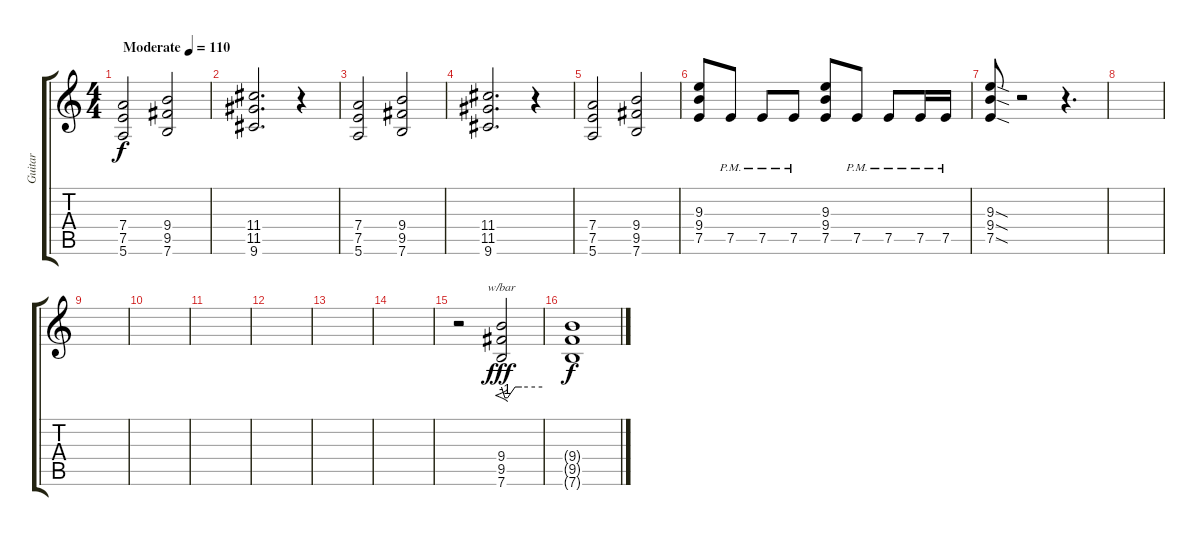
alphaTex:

\track ("Guitar" "Guitar") {instrument distortionguitar}
\staff {score tabs}
\tuning (E4 B3 G3 D3 A2 E2) {hide}
\ts (4 4)
\tempo (110 "Moderate")
\clef g2
\ks c
(7.4 7.5 5.6).2{dy f instrument distortionguitar} (9.4 9.5 7.6).2 |
(11.4 11.5 9.6).2{d} r.4 |
(7.4 7.5 5.6).2 (9.4 9.5 7.6).2 |
(11.4 11.5 9.6).2{d} r.4 |
(7.4 7.5 5.6).2 (9.4 9.5 7.6).2 |
(9.3 9.4 7.5).8 7.5{pm}.8 7.5{pm}.8 7.5{pm}.8 (9.3 9.4 7.5).8 7.5{pm}.8 7.5{pm}.8 7.5{pm}.16 7.5{pm}.16 |
(9.3{sod} 9.4{sod} 7.5{sod}).8 r.2 r.4{d} |
|
|
|
|
|
|
|
r.2 (9.4 9.5 7.6).2{f tbe (custom default 0 0 5 -4 9 -4 20 0 30 0 60 0) dy fff} |
(9.4{t} 9.5{t} 7.6{t}).1{dy f}
